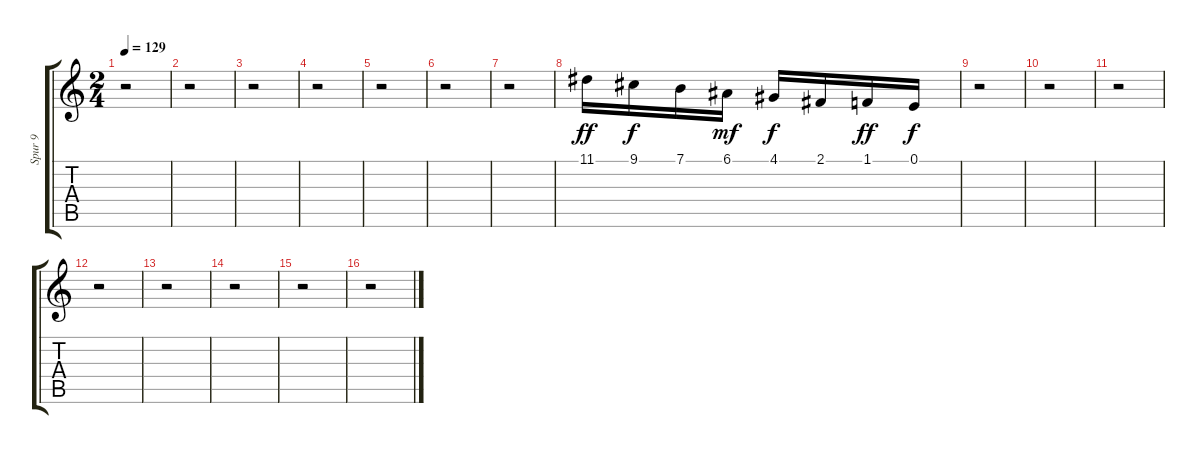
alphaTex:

\track ("Spur 9" "Spur 9") {instrument kalimba}
\staff {score tabs}
\tuning (E4 B3 G3 D3 A2 E2) {hide}
\ts (2 4)
\tempo 129
\clef g2
\ks c
r.2{dy ff} |
r.2 |
r.2 |
r.2 |
r.2 |
r.2 |
r.2 |
11.1.16 9.1.16{dy f balance 13} 7.1.16{balance 11} 6.1.16{dy mf balance 9} 4.1.16{dy f balance 8} 2.1.16{balance 7} 1.1.16{dy ff balance 6} 0.1.16{dy f balance 4} |
r.2 |
r.2 |
r.2 |
r.2 |
r.2 |
r.2 |
r.2 |
r.2
